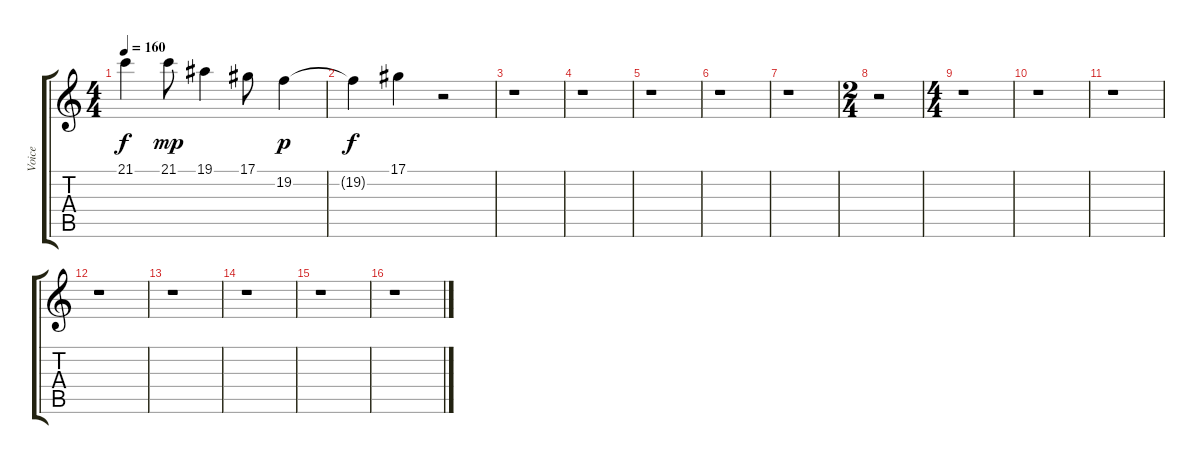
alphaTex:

\track ("Voice" "Voice") {instrument flute}
\staff {score tabs}
\tuning (Eb4 Bb3 Gb3 Db3 Ab2 Db2) {hide}
\ts (4 4)
\tempo 160
\clef g2
\ks c
21.1.4{dy f} 21.1.8{dy mp} 19.1.4 17.1.8 19.2.4{dy p} |
19.2{t}.4{dy f} 17.1.4 r.2 |
r.1 |
r.1 |
r.1 |
r.1 |
r.1 |
\ts (2 4)
r.2 |
\ts (4 4)
r.1 |
r.1 |
r.1 |
r.1 |
r.1 |
r.1 |
r.1 |
r.1
